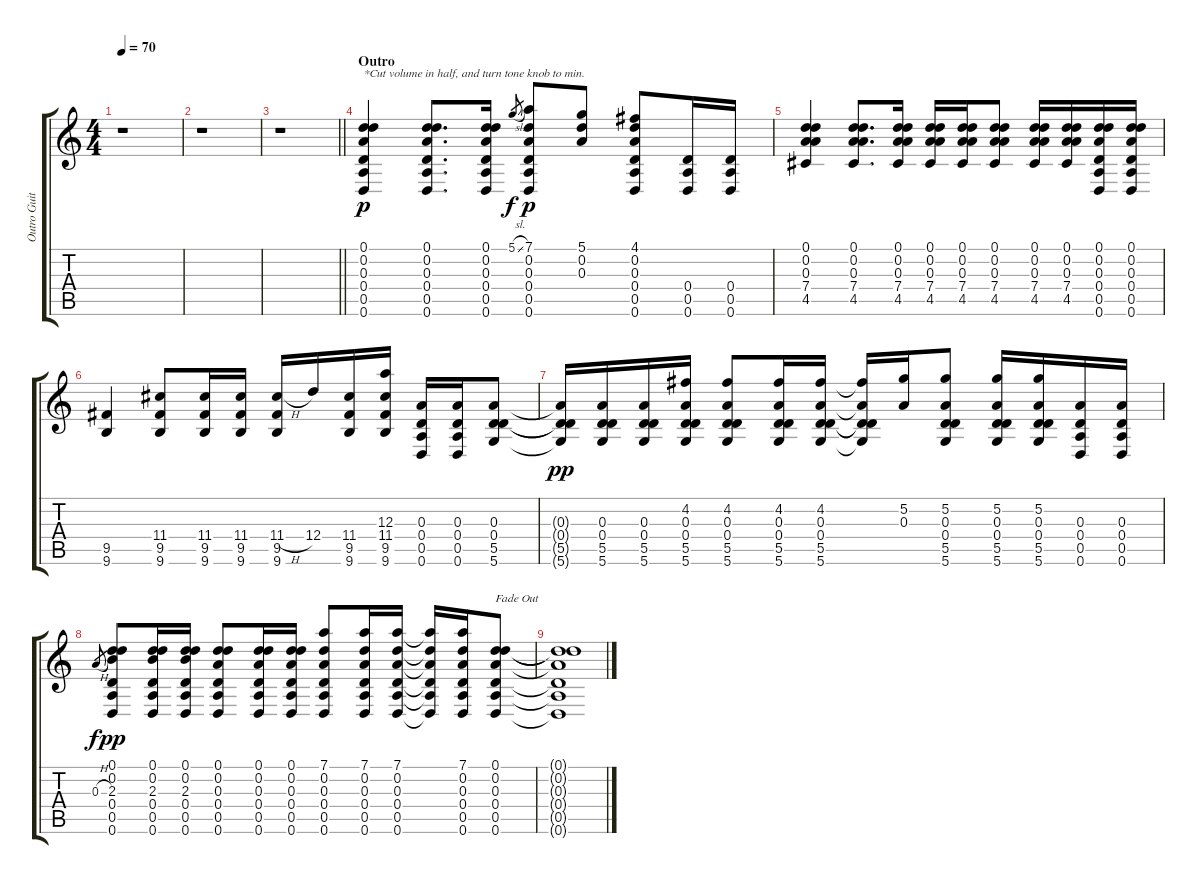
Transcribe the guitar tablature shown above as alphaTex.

\track ("Outro Guitar" "Outro Guit") {instrument overdrivenguitar}
\staff {score tabs}
\tuning (D4 D4 A3 D3 A2 D2) {hide}
\ts (4 4)
\tempo 70
\clef g2
\ks c
r.1{dy p} |
r.1 |
\barLineRight lightlight
r.1 |
\section ("" "Outro")
(0.1 0.2 0.3 0.4 0.5 0.6).4{txt "*Cut volume in half, and turn tone knob to min."} (0.1 0.2 0.3 0.4 0.5 0.6).8{d} (0.1 0.2 0.3 0.4 0.5 0.6).16 5.1{sl}.8{gr dy f} (7.1 0.2 0.3 0.4 0.5 0.6).8{dy p} (5.1 0.2 0.3).8 (4.1 0.2 0.3 0.4 0.5 0.6).8 (0.4 0.5 0.6).16 (0.4 0.5 0.6).16 |
(0.1 0.2 0.3 7.4 4.5).4 (0.1 0.2 0.3 7.4 4.5).8{d} (0.1 0.2 0.3 7.4 4.5).16 (0.1 0.2 0.3 7.4 4.5).16 (0.1 0.2 0.3 7.4 4.5).16 (0.1 0.2 0.3 7.4 4.5).8 (0.1 0.2 0.3 7.4 4.5).16 (0.1 0.2 0.3 7.4 4.5).16 (0.1 0.2 0.3 0.4 0.5 0.6).16 (0.1 0.2 0.3 0.4 0.5 0.6).16 |
(9.5 9.6).4 (11.4 9.5 9.6).8 (11.4 9.5 9.6).16 (11.4 9.5 9.6).16 (11.4{h} 9.5 9.6).16 12.4.16 (11.4 9.5 9.6).16 (12.3 11.4 9.5 9.6).16 (0.3 0.4 0.5 0.6).16 (0.3 0.4 0.5 0.6).16 (0.3 0.4 5.5 5.6).8 |
(0.3{t} 0.4{t} 5.5{t} 5.6{t}).16{dy pp} (0.3 0.4 5.5 5.6).16 (0.3 0.4 5.5 5.6).16 (4.2 0.3 0.4 5.5 5.6).16 (4.2 0.3 0.4 5.5 5.6).8 (4.2 0.3 0.4 5.5 5.6).16 (4.2 0.3 0.4 5.5 5.6).16 (4.2{t} 0.3{t} 0.4{t} 5.5{t} 5.6{t}).16 (5.2 0.3).16 (5.2 0.3 0.4 5.5 5.6).8 (5.2 0.3 0.4 5.5 5.6).16 (5.2 0.3 0.4 5.5 5.6).16 (0.3 0.4 0.5 0.6).16 (0.3 0.4 0.5 0.6).16 |
0.3{h}.8{gr dy f} (0.1 0.2 2.3 0.4 0.5 0.6).8{dy pp} (0.1 0.2 2.3 0.4 0.5 0.6).16 (0.1 0.2 2.3 0.4 0.5 0.6).16 (0.1 0.2 0.3 0.4 0.5 0.6).8 (0.1 0.2 0.3 0.4 0.5 0.6).16 (0.1 0.2 0.3 0.4 0.5 0.6).16 (7.1 0.2 0.3 0.4 0.5 0.6).8 (7.1 0.2 0.3 0.4 0.5 0.6).16 (7.1 0.2 0.3 0.4 0.5 0.6).16 (7.1{t} 0.2{t} 0.3{t} 0.4{t} 0.5{t} 0.6{t}).16 (7.1 0.2 0.3 0.4 0.5 0.6).16 (0.1 0.2 0.3 0.4 0.5 0.6).8{txt "Fade Out"} |
(0.1{t} 0.2{t} 0.3{t} 0.4{t} 0.5{t} 0.6{t}).1
